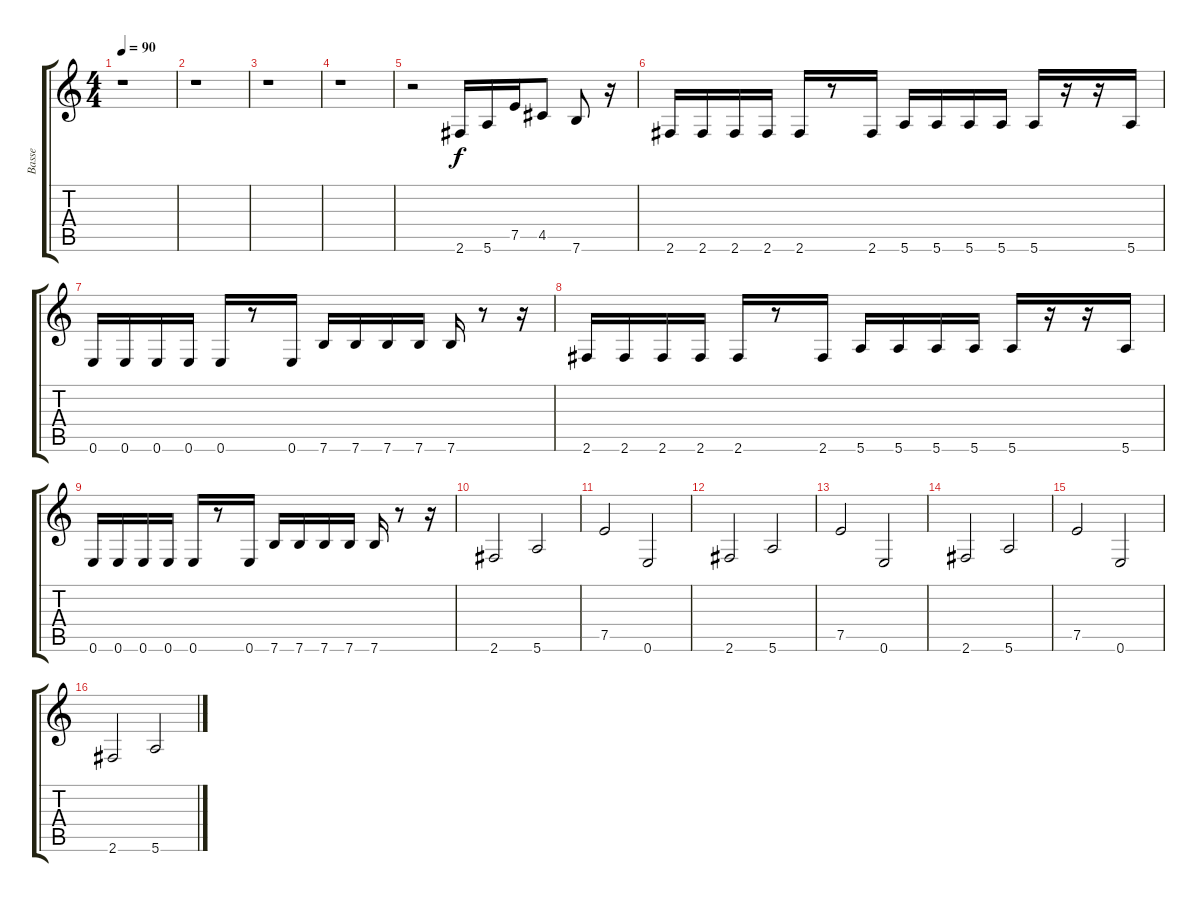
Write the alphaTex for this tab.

\track ("Basse" "Basse") {instrument electricbassfinger}
\staff {score tabs}
\tuning (E4 B3 G3 D3 A2 E2) {hide}
\ts (4 4)
\tempo 90
\clef g2
\ks c
r.1{dy f instrument electricbassfinger} |
r.1 |
r.1 |
r.1 |
r.2 2.6.16 5.6.16 7.5.16 4.5.8 7.6.8 r.16 |
2.6.16 2.6.16 2.6.16 2.6.16 2.6.16 r.8 2.6.16 5.6.16 5.6.16 5.6.16 5.6.16 5.6.16 r.16 r.16 5.6.16 |
0.6.16 0.6.16 0.6.16 0.6.16 0.6.16 r.8 0.6.16 7.6.16 7.6.16 7.6.16 7.6.16 7.6.16 r.8 r.16 |
2.6.16 2.6.16 2.6.16 2.6.16 2.6.16 r.8 2.6.16 5.6.16 5.6.16 5.6.16 5.6.16 5.6.16 r.16 r.16 5.6.16 |
0.6.16 0.6.16 0.6.16 0.6.16 0.6.16 r.8 0.6.16 7.6.16 7.6.16 7.6.16 7.6.16 7.6.16 r.8 r.16 |
2.6.2 5.6.2 |
7.5.2 0.6.2 |
2.6.2 5.6.2 |
7.5.2 0.6.2 |
2.6.2 5.6.2 |
7.5.2 0.6.2 |
2.6.2 5.6.2
